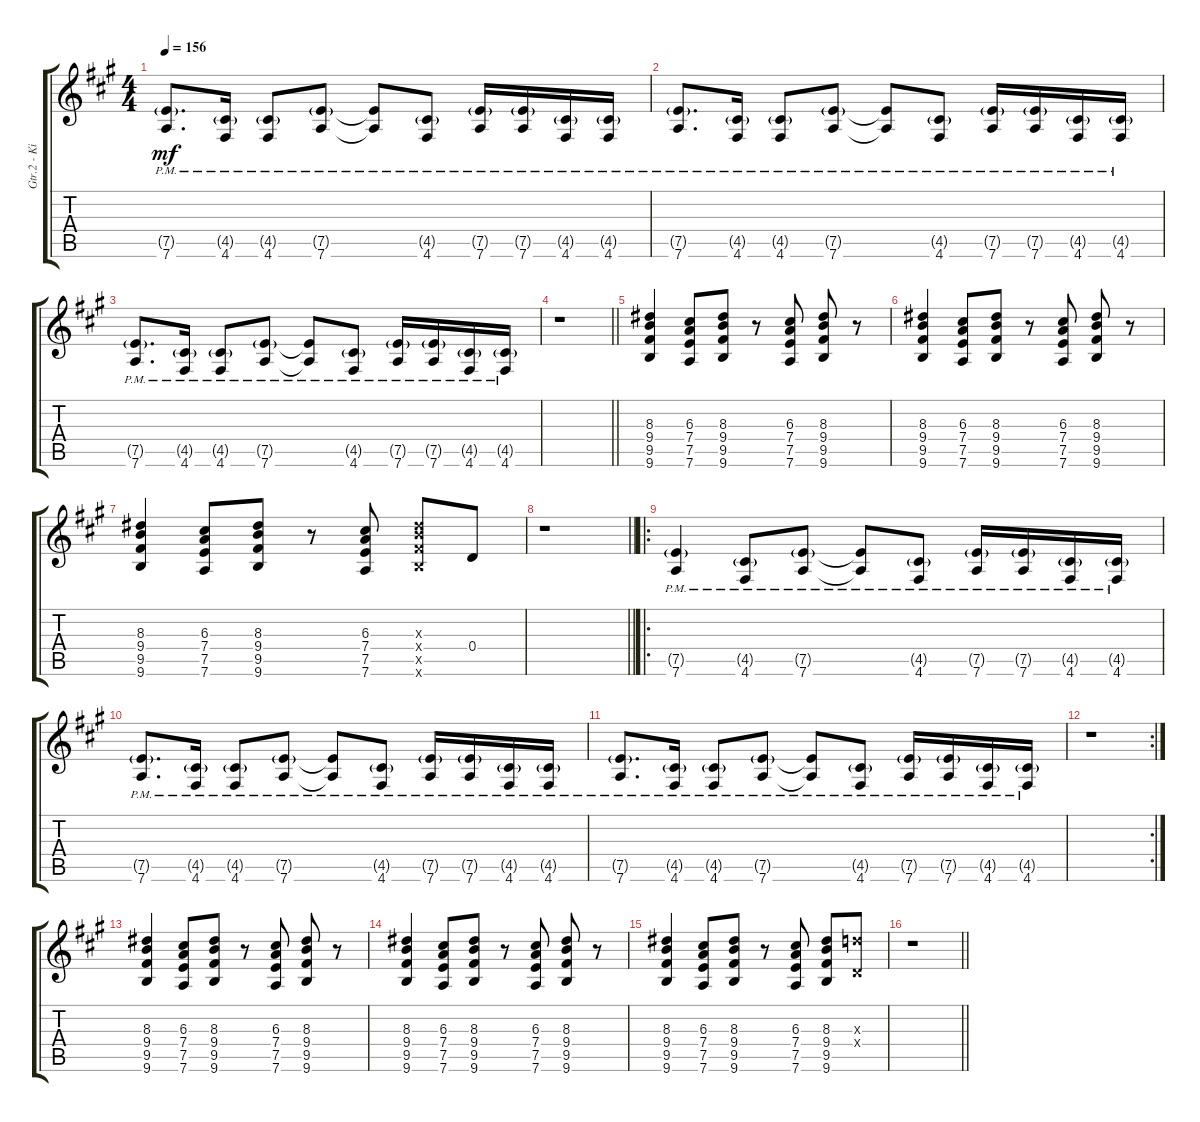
\track ("Gtr.2 - Kim Thayil" "Gtr.2 - Ki") {instrument distortionguitar}
\staff {score tabs}
\tuning (E4 B3 G3 D3 A2 D2) {hide}
\ts (4 4)
\tempo 156
\clef g2
\ks a
(7.5{g pm} 7.6{pm}).8{d dy mf} (4.5{g pm} 4.6{pm}).16 (4.5{g pm} 4.6{pm}).8 (7.5{g pm} 7.6{pm}).8 (7.5{pm t} 7.6{pm t}).8 (4.5{g pm} 4.6{pm}).8 (7.5{g pm} 7.6{pm}).16 (7.5{g pm} 7.6{pm}).16 (4.5{g pm} 4.6{pm}).16 (4.5{g pm} 4.6{pm}).16 |
(7.5{g pm} 7.6{pm}).8{d} (4.5{g pm} 4.6{pm}).16 (4.5{g pm} 4.6{pm}).8 (7.5{g pm} 7.6{pm}).8 (7.5{pm t} 7.6{pm t}).8 (4.5{g pm} 4.6{pm}).8 (7.5{g pm} 7.6{pm}).16 (7.5{g pm} 7.6{pm}).16 (4.5{g pm} 4.6{pm}).16 (4.5{g pm} 4.6{pm}).16 |
(7.5{g pm} 7.6{pm}).8{d} (4.5{g pm} 4.6{pm}).16 (4.5{g pm} 4.6{pm}).8 (7.5{g pm} 7.6{pm}).8 (7.5{pm t} 7.6{pm t}).8 (4.5{g pm} 4.6{pm}).8 (7.5{g pm} 7.6{pm}).16 (7.5{g pm} 7.6{pm}).16 (4.5{g pm} 4.6{pm}).16 (4.5{g pm} 4.6{pm}).16 |
\barLineRight lightlight
r.1 |
(8.3 9.4 9.5 9.6).4 (6.3 7.4 7.5 7.6).8 (8.3 9.4 9.5 9.6).8 r.8 (6.3 7.4 7.5 7.6).8 (8.3 9.4 9.5 9.6).8 r.8 |
(8.3 9.4 9.5 9.6).4 (6.3 7.4 7.5 7.6).8 (8.3 9.4 9.5 9.6).8 r.8 (6.3 7.4 7.5 7.6).8 (8.3 9.4 9.5 9.6).8 r.8 |
(8.3 9.4 9.5 9.6).4 (6.3 7.4 7.5 7.6).8 (8.3 9.4 9.5 9.6).8 r.8 (6.3 7.4 7.5 7.6).8 (8.3{x} 9.4{x} 9.5{x} 9.6{x}).8 0.4.8 |
\barLineRight lightlight
r.1 |
\ro
(7.5{g pm} 7.6{pm}).4 (4.5{g pm} 4.6{pm}).8 (7.5{g pm} 7.6{pm}).8 (7.5{pm t} 7.6{pm t}).8 (4.5{g pm} 4.6{pm}).8 (7.5{g pm} 7.6{pm}).16 (7.5{g pm} 7.6{pm}).16 (4.5{g pm} 4.6{pm}).16 (4.5{g pm} 4.6{pm}).16 |
(7.5{g pm} 7.6{pm}).8{d} (4.5{g pm} 4.6{pm}).16 (4.5{g pm} 4.6{pm}).8 (7.5{g pm} 7.6{pm}).8 (7.5{pm t} 7.6{pm t}).8 (4.5{g pm} 4.6{pm}).8 (7.5{g pm} 7.6{pm}).16 (7.5{g pm} 7.6{pm}).16 (4.5{g pm} 4.6{pm}).16 (4.5{g pm} 4.6{pm}).16 |
(7.5{g pm} 7.6{pm}).8{d} (4.5{g pm} 4.6{pm}).16 (4.5{g pm} 4.6{pm}).8 (7.5{g pm} 7.6{pm}).8 (7.5{pm t} 7.6{pm t}).8 (4.5{g pm} 4.6{pm}).8 (7.5{g pm} 7.6{pm}).16 (7.5{g pm} 7.6{pm}).16 (4.5{g pm} 4.6{pm}).16 (4.5{g pm} 4.6{pm}).16 |
\rc 2
r.1 |
(8.3 9.4 9.5 9.6).4 (6.3 7.4 7.5 7.6).8 (8.3 9.4 9.5 9.6).8 r.8 (6.3 7.4 7.5 7.6).8 (8.3 9.4 9.5 9.6).8 r.8 |
(8.3 9.4 9.5 9.6).4 (6.3 7.4 7.5 7.6).8 (8.3 9.4 9.5 9.6).8 r.8 (6.3 7.4 7.5 7.6).8 (8.3 9.4 9.5 9.6).8 r.8 |
(8.3 9.4 9.5 9.6).4 (6.3 7.4 7.5 7.6).8 (8.3 9.4 9.5 9.6).8 r.8 (6.3 7.4 7.5 7.6).8 (8.3 9.4 9.5 9.6).8 (7.3{x} 0.4{x}).8 |
\barLineRight lightlight
r.1
